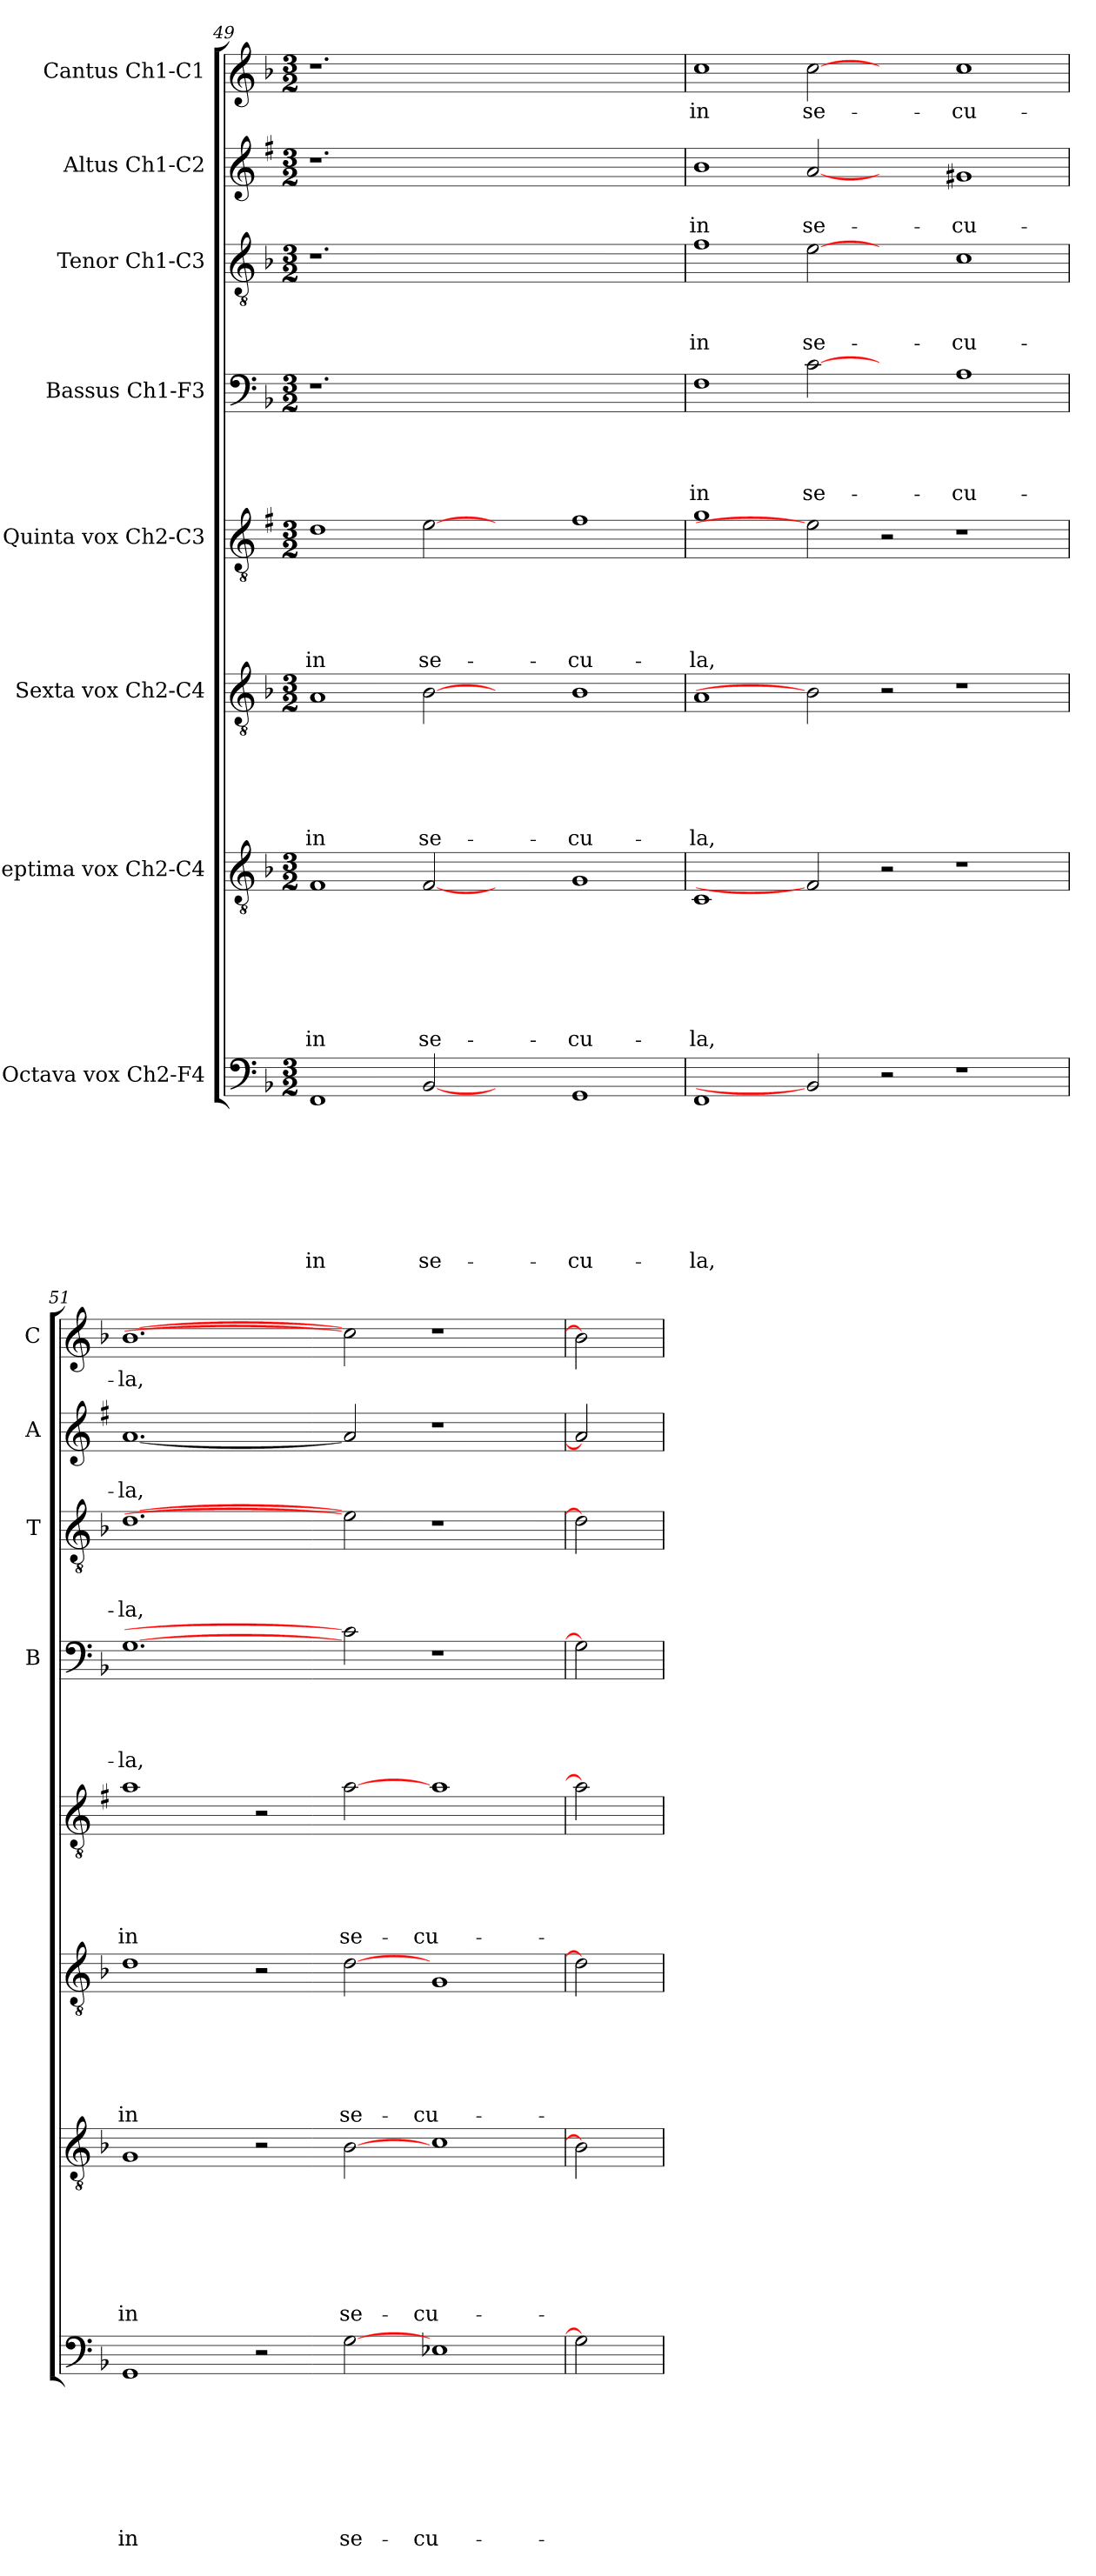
**kern	**text	**text	**text	**text	**text	**text	**text	**text	**kern	**text	**text	**text	**text	**text	**text	**text	**kern	**text	**text	**text	**text	**text	**text	**kern	**text	**text	**text	**text	**text	**kern	**text	**text	**text	**text	**kern	**text	**text	**text	**kern	**text	**text	**kern	**text
*part8	*part8	*part8	*part8	*part8	*part8	*part8	*part8	*part8	*part7	*part7	*part7	*part7	*part7	*part7	*part7	*part7	*part6	*part6	*part6	*part6	*part6	*part6	*part6	*part5	*part5	*part5	*part5	*part5	*part5	*part4	*part4	*part4	*part4	*part4	*part3	*part3	*part3	*part3	*part2	*part2	*part2	*part1	*part1
*staff8	*staff8	*staff8	*staff8	*staff8	*staff8	*staff8	*staff8	*staff8	*staff7	*staff7	*staff7	*staff7	*staff7	*staff7	*staff7	*staff7	*staff6	*staff6	*staff6	*staff6	*staff6	*staff6	*staff6	*staff5	*staff5	*staff5	*staff5	*staff5	*staff5	*staff4	*staff4	*staff4	*staff4	*staff4	*staff3	*staff3	*staff3	*staff3	*staff2	*staff2	*staff2	*staff1	*staff1
*I"Octava vox Ch2-F4	*	*	*	*	*	*	*	*	*I"Septima vox Ch2-C4	*	*	*	*	*	*	*	*I"Sexta vox Ch2-C4	*	*	*	*	*	*	*I"Quinta vox Ch2-C3	*	*	*	*	*	*I"Bassus Ch1-F3	*	*	*	*	*I"Tenor Ch1-C3	*	*	*	*I"Altus Ch1-C2	*	*	*I"Cantus Ch1-C1	*
*	*	*	*	*	*	*	*	*	*	*	*	*	*	*	*	*	*	*	*	*	*	*	*	*	*	*	*	*	*	*I'B	*	*	*	*	*I'T	*	*	*	*I'A	*	*	*I'C	*
*clefF4	*	*	*	*	*	*	*	*	*clefGv2	*	*	*	*	*	*	*	*clefGv2	*	*	*	*	*	*	*clefGv2	*	*	*	*	*	*clefF4	*	*	*	*	*clefGv2	*	*	*	*clefG2	*	*	*clefG2	*
*	*	*	*	*	*	*	*	*	*	*	*	*	*	*	*	*	*	*	*	*	*	*	*	*ITrd1c2	*	*	*	*	*	*	*	*	*	*	*	*	*	*	*ITrd1c2	*	*	*	*
*k[b-]	*	*	*	*	*	*	*	*	*k[b-]	*	*	*	*	*	*	*	*k[b-]	*	*	*	*	*	*	*k[b-]	*	*	*	*	*	*k[b-]	*	*	*	*	*k[b-]	*	*	*	*k[b-]	*	*	*k[b-]	*
*F:	*	*	*	*	*	*	*	*	*F:	*	*	*	*	*	*	*	*F:	*	*	*	*	*	*	*F:	*	*	*	*	*	*F:	*	*	*	*	*F:	*	*	*	*F:	*	*	*F:	*
*M3/2	*	*	*	*	*	*	*	*	*M3/2	*	*	*	*	*	*	*	*M3/2	*	*	*	*	*	*	*M3/2	*	*	*	*	*	*M3/2	*	*	*	*	*M3/2	*	*	*	*M3/2	*	*	*M3/2	*
=49	=49	=49	=49	=49	=49	=49	=49	=49	=49	=49	=49	=49	=49	=49	=49	=49	=49	=49	=49	=49	=49	=49	=49	=49	=49	=49	=49	=49	=49	=49	=49	=49	=49	=49	=49	=49	=49	=49	=49	=49	=49	=49	=49
!	!	!	!	!	!	!	!	!LO:LY:b	!	!	!	!	!	!	!	!LO:LY:b	!	!	!	!	!	!	!LO:LY:b	!	!	!	!	!	!LO:LY:b	!	!	!	!	!	!	!	!	!	!	!	!	!	!
1FF	.	.	.	.	.	.	.	in	1F	.	.	.	.	.	.	in	1A	.	.	.	.	.	in	1c	.	.	.	.	in	1.r	.	.	.	.	1.r	.	.	.	1.r	.	.	1.r	.
!	!	!	!	!	!	!	!	!LO:LY:b	!	!	!	!	!	!	!	!LO:LY:b	!	!	!	!	!	!	!LO:LY:b	!	!	!	!	!	!LO:LY:b	!	!	!	!	!	!	!	!	!	!	!	!	!	!
[2BB-	.	.	.	.	.	.	.	se-	[2F	.	.	.	.	.	.	se-	[2B-	.	.	.	.	.	se-	[2d	.	.	.	.	se-	.	.	.	.	.	.	.	.	.	.	.	.	.	.
2ryy	.	.	.	.	.	.	.	.	2ryy	.	.	.	.	.	.	.	2ryy	.	.	.	.	.	.	2ryy	.	.	.	.	.	1.ryy	.	.	.	.	1.ryy	.	.	.	1.ryy	.	.	1.ryy	.
!	!	!	!	!	!	!	!	!LO:LY:b	!	!	!	!	!	!	!	!LO:LY:b	!	!	!	!	!	!	!LO:LY:b	!	!	!	!	!	!LO:LY:b	!	!	!	!	!	!	!	!	!	!	!	!	!	!
1GG	.	.	.	.	.	.	.	-cu-	1G	.	.	.	.	.	.	-cu-	1B-	.	.	.	.	.	-cu-	1e	.	.	.	.	-cu-	.	.	.	.	.	.	.	.	.	.	.	.	.	.
=50	=50	=50	=50	=50	=50	=50	=50	=50	=50	=50	=50	=50	=50	=50	=50	=50	=50	=50	=50	=50	=50	=50	=50	=50	=50	=50	=50	=50	=50	=50	=50	=50	=50	=50	=50	=50	=50	=50	=50	=50	=50	=50	=50
!	!	!	!	!	!	!	!	!LO:LY:b	!	!	!	!	!	!	!	!LO:LY:b	!	!	!	!	!	!	!LO:LY:b	!	!	!	!	!	!LO:LY:b	!	!	!	!	!LO:LY:b	!	!	!	!LO:LY:b	!	!	!LO:LY:b	!	!LO:LY:b
1FF	.	.	.	.	.	.	.	-la,	1C	.	.	.	.	.	.	-la,	1A	.	.	.	.	.	-la,	1f	.	.	.	.	-la,	1F	.	.	.	in	1f	.	.	in	1a	.	in	1cc	in
!	!	!	!	!	!	!	!	!	!	!	!	!	!	!	!	!	!	!	!	!	!	!	!	!	!	!	!	!	!	!	!	!	!	!LO:LY:b	!	!	!	!LO:LY:b	!	!	!LO:LY:b	!	!LO:LY:b
2BB-]	.	.	.	.	.	.	.	.	2F]	.	.	.	.	.	.	.	2B-]	.	.	.	.	.	.	2d]	.	.	.	.	.	[2c	.	.	.	se-	[2e	.	.	se-	[2g	.	se-	[2cc	se-
2r	.	.	.	.	.	.	.	.	2r	.	.	.	.	.	.	.	2r	.	.	.	.	.	.	2r	.	.	.	.	.	2ryy	.	.	.	.	2ryy	.	.	.	2ryy	.	.	2ryy	.
!	!	!	!	!	!	!	!	!	!	!	!	!	!	!	!	!	!	!	!	!	!	!	!	!	!	!	!	!	!	!	!	!	!	!LO:LY:b	!	!	!	!LO:LY:b	!	!	!LO:LY:b	!	!LO:LY:b
1r	.	.	.	.	.	.	.	.	1r	.	.	.	.	.	.	.	1r	.	.	.	.	.	.	1r	.	.	.	.	.	1A	.	.	.	-cu-	1c	.	.	-cu-	1f#X	.	-cu-	1cc	-cu-
=51	=51	=51	=51	=51	=51	=51	=51	=51	=51	=51	=51	=51	=51	=51	=51	=51	=51	=51	=51	=51	=51	=51	=51	=51	=51	=51	=51	=51	=51	=51	=51	=51	=51	=51	=51	=51	=51	=51	=51	=51	=51	=51	=51
!	!	!	!	!	!	!	!	!LO:LY:b	!	!	!	!	!	!	!	!LO:LY:b	!	!	!	!	!	!	!LO:LY:b	!	!	!	!	!	!LO:LY:b	!	!	!	!	!LO:LY:b	!	!	!	!LO:LY:b	!	!	!LO:LY:b	!	!LO:LY:b
1GG	.	.	.	.	.	.	.	in	1G	.	.	.	.	.	.	in	1d	.	.	.	.	.	in	1g	.	.	.	.	in	[1.G	.	.	.	-la,	[1.d	.	.	-la,	[1.g	.	-la,	[1.b-	-la,
2r	.	.	.	.	.	.	.	.	2r	.	.	.	.	.	.	.	2r	.	.	.	.	.	.	2r	.	.	.	.	.	.	.	.	.	.	.	.	.	.	.	.	.	.	.
!	!	!	!	!	!	!	!	!LO:LY:b	!	!	!	!	!	!	!	!LO:LY:b	!	!	!	!	!	!	!LO:LY:b	!	!	!	!	!	!LO:LY:b	!	!	!	!	!	!	!	!	!	!	!	!	!	!
[2G	.	.	.	.	.	.	.	se-	[2B-	.	.	.	.	.	.	se-	[2d	.	.	.	.	.	se-	[2g	.	.	.	.	se-	2c]	.	.	.	.	2e]	.	.	.	2g]	.	.	2cc]	.
!	!	!	!	!	!	!	!	!LO:LY:b	!	!	!	!	!	!	!	!LO:LY:b	!	!	!	!	!	!	!LO:LY:b	!	!	!	!	!	!LO:LY:b	!	!	!	!	!	!	!	!	!	!	!	!	!	!
1E-X	.	.	.	.	.	.	.	-cu-	1c	.	.	.	.	.	.	-cu-	1G	.	.	.	.	.	-cu-	1g	.	.	.	.	-cu-	1r	.	.	.	.	1r	.	.	.	1r	.	.	1r	.
=52	=52	=52	=52	=52	=52	=52	=52	=52	=52	=52	=52	=52	=52	=52	=52	=52	=52	=52	=52	=52	=52	=52	=52	=52	=52	=52	=52	=52	=52	=52	=52	=52	=52	=52	=52	=52	=52	=52	=52	=52	=52	=52	=52
2G]	.	.	.	.	.	.	.	.	2B-]	.	.	.	.	.	.	.	2d]	.	.	.	.	.	.	2g]	.	.	.	.	.	2G]	.	.	.	.	2d]	.	.	.	2g]	.	.	2b-]	.
=	=	=	=	=	=	=	=	=	=	=	=	=	=	=	=	=	=	=	=	=	=	=	=	=	=	=	=	=	=	=	=	=	=	=	=	=	=	=	=	=	=	=	=
*-	*-	*-	*-	*-	*-	*-	*-	*-	*-	*-	*-	*-	*-	*-	*-	*-	*-	*-	*-	*-	*-	*-	*-	*-	*-	*-	*-	*-	*-	*-	*-	*-	*-	*-	*-	*-	*-	*-	*-	*-	*-	*-	*-
